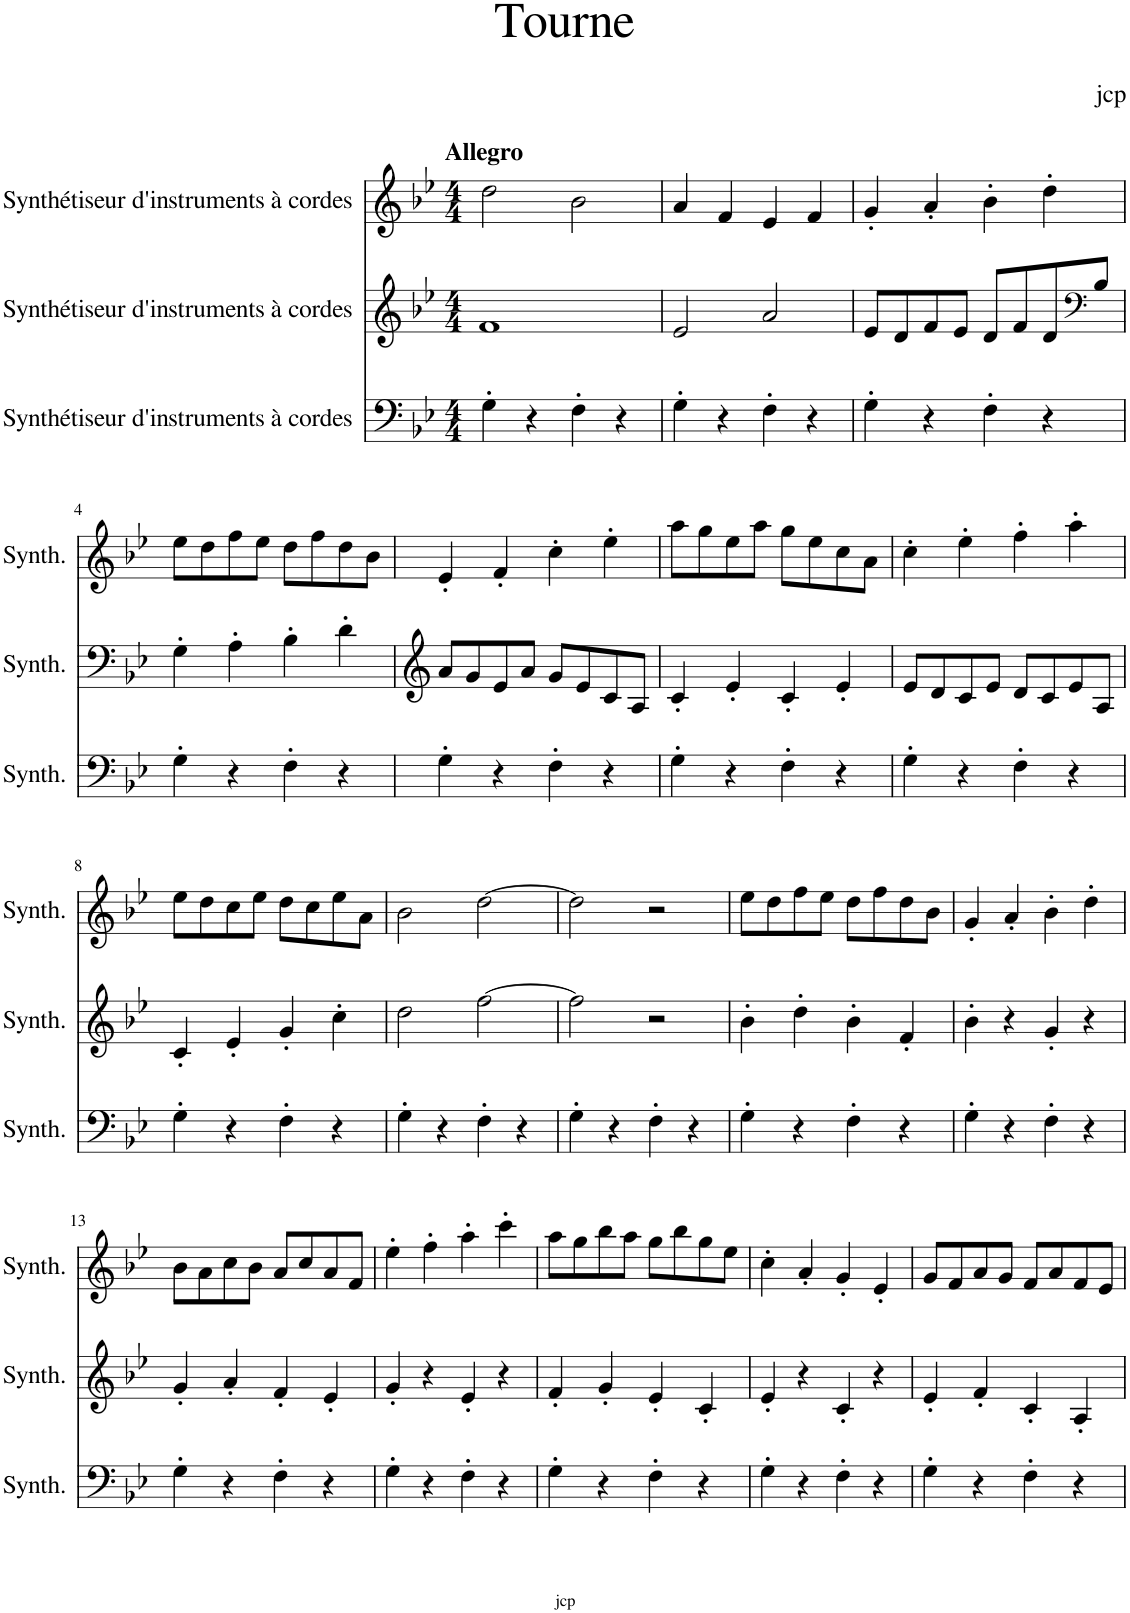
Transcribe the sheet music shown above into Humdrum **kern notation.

**kern	**kern	**kern
*part3	*part2	*part1
*staff3	*staff2	*staff1
*I"Synthétiseur d'instruments à cordes	*I"Synthétiseur d'instruments à cordes	*I"Synthétiseur d'instruments à cordes
*I'Synth.	*I'Synth.	*I'Synth.
*clefF4	*clefG2	*clefG2
*k[b-e-]	*k[b-e-]	*k[b-e-]
*M4/4	*M4/4	*M4/4
=1	=1	=1
!	!	!LO:TX:a:B:t=Allegro
4G'\	1f	2dd\
4r	.	.
4F'\	.	2b-\
4r	.	.
=2	=2	=2
4G'\	2e-/	4a/
4r	.	4f/
4F'\	2a/	4e-/
4r	.	4f/
=3	=3	=3
4G'\	8e-/L	4g'/
.	8d/	.
4r	8f/	4a'/
.	8e-/J	.
4F'\	8d/L	4b-'\
.	8f/	.
4r	8d/	4dd'\
*	*clefF4	*
.	8B-/J	.
!!LO:LB:g=z
=4	=4	=4
4G'\	4G'\	8ee-\L
.	.	8dd\
4r	4A'\	8ff\
.	.	8ee-\J
4F'\	4B-'\	8dd\L
.	.	8ff\
4r	4d'\	8dd\
.	.	8b-\J
=5	=5	=5
4G'\	8a/L	4e-'/
.	8g/	.
4r	8e-/	4f'/
.	8a/J	.
4F'\	8g/L	4cc'\
.	8e-/	.
4r	8c/	4ee-'\
.	8A/J	.
=6	=6	=6
4G'\	4c'/	8aa\L
.	.	8gg\
4r	4e-'/	8ee-\
.	.	8aa\J
4F'\	4c'/	8gg\L
.	.	8ee-\
4r	4e-'/	8cc\
.	.	8a\J
=7	=7	=7
4G'\	8e-/L	4cc'\
.	8d/	.
4r	8c/	4ee-'\
.	8e-/J	.
4F'\	8d/L	4ff'\
.	8c/	.
4r	8e-/	4aa'\
.	8A/J	.
!!LO:LB:g=z
=8	=8	=8
4G'\	4c'/	8ee-\L
.	.	8dd\
4r	4e-'/	8cc\
.	.	8ee-\J
4F'\	4g'/	8dd\L
.	.	8cc\
4r	4cc'\	8ee-\
.	.	8a\J
=9	=9	=9
4G'\	2dd\	2b-\
4r	.	.
4F'\	[2ff\	[2dd\
4r	.	.
=10	=10	=10
4G'\	2ff\]	2dd\]
4r	.	.
4F'\	2r	2r
4r	.	.
=11	=11	=11
4G'\	4b-'\	8ee-\L
.	.	8dd\
4r	4dd'\	8ff\
.	.	8ee-\J
4F'\	4b-'\	8dd\L
.	.	8ff\
4r	4f'/	8dd\
.	.	8b-\J
=12	=12	=12
4G'\	4b-'\	4g'/
4r	4r	4a'/
4F'\	4g'/	4b-'\
4r	4r	4dd'\
!!LO:LB:g=z
=13	=13	=13
4G'\	4g'/	8b-\L
.	.	8a\
4r	4a'/	8cc\
.	.	8b-\J
4F'\	4f'/	8a/L
.	.	8cc/
4r	4e-'/	8a/
.	.	8f/J
=14	=14	=14
4G'\	4g'/	4ee-'\
4r	4r	4ff'\
4F'\	4e-'/	4aa'\
4r	4r	4ccc'\
=15	=15	=15
4G'\	4f'/	8aa\L
.	.	8gg\
4r	4g'/	8bb-\
.	.	8aa\J
4F'\	4e-'/	8gg\L
.	.	8bb-\
4r	4c'/	8gg\
.	.	8ee-\J
=16	=16	=16
4G'\	4e-'/	4cc'\
4r	4r	4a'/
4F'\	4c'/	4g'/
4r	4r	4e-'/
=17	=17	=17
4G'\	4e-'/	8g/L
.	.	8f/
4r	4f'/	8a/
.	.	8g/J
4F'\	4c'/	8f/L
.	.	8a/
4r	4A'/	8f/
.	.	8e-/J
=	=	=
*-	*-	*-
